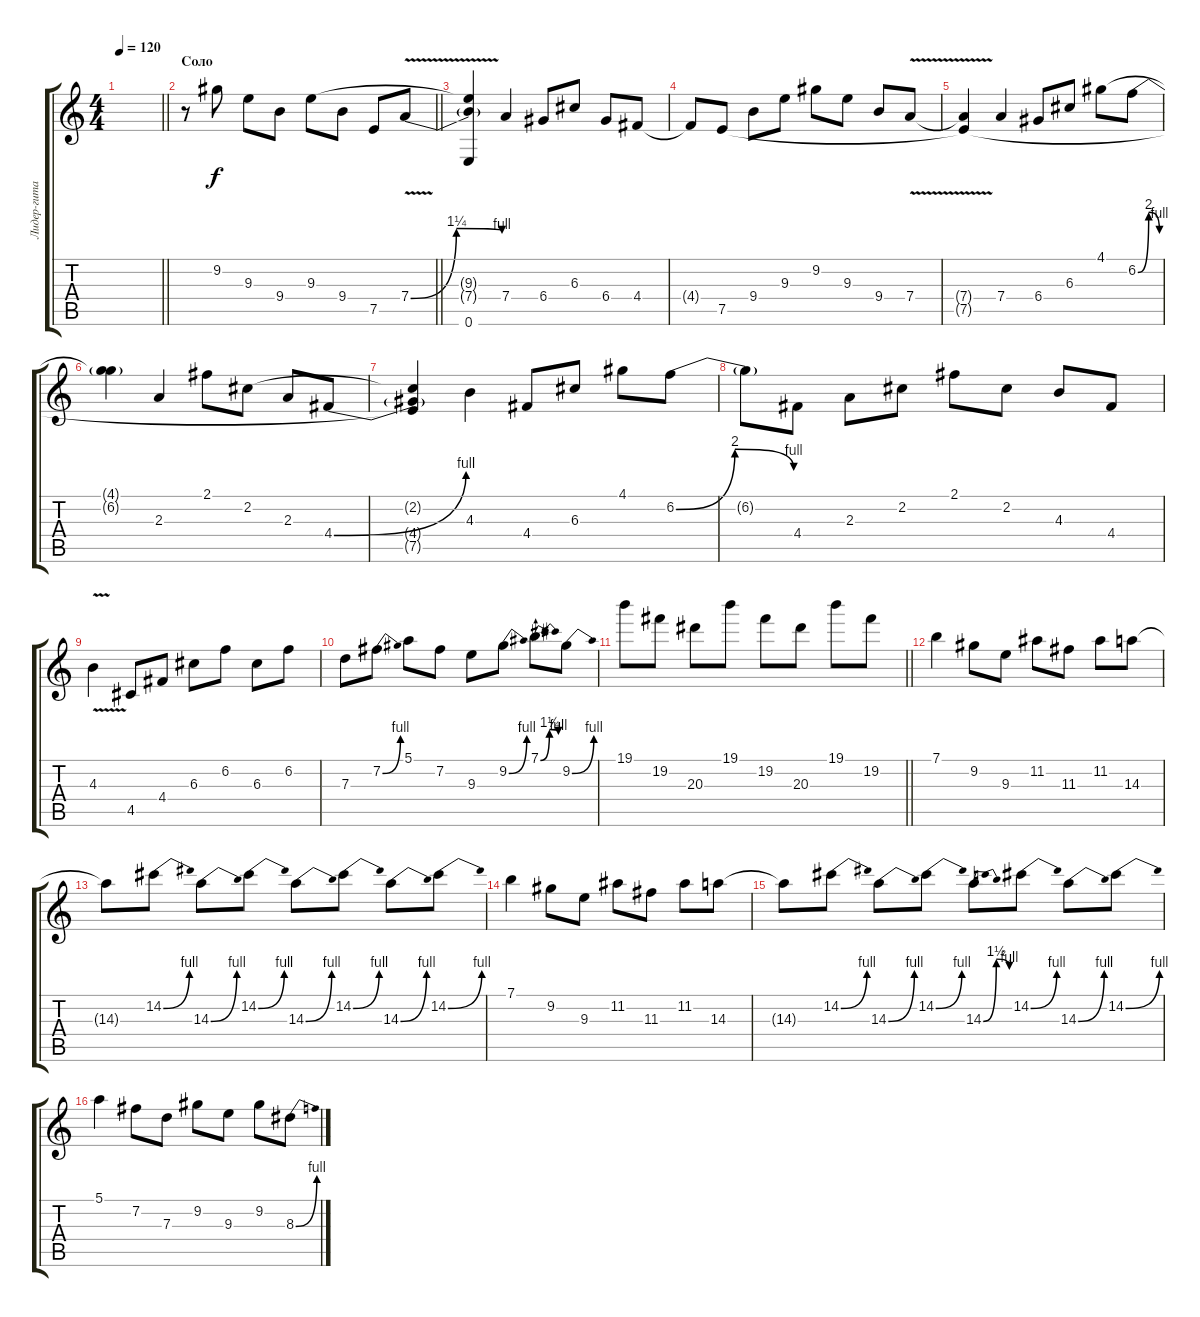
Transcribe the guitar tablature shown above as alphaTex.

\track ("Лидер-гитара 2" "Лидер-гита") {instrument overdrivenguitar}
\staff {score tabs}
\tuning (E4 B3 G3 D3 A2 E2) {hide}
\ts (4 4)
\tempo 120
\clef g2
\barLineRight lightlight
\ks c
|
\section ("" "Соло")
\barLineRight lightlight
r.8 9.2.8 9.3.8 9.4.8 9.3.8 9.4.8 7.5.8 7.4{be (bendrelease 0 0 38 5 38 5 60 4) v}.8 |
(9.3{t} 7.4{t} 0.6).4 7.4.4 6.4.8 6.3.8 6.4.8 4.4.8 |
4.4{t}.8 7.5.8 9.4.8 9.3.8 9.2.8 9.3.8 9.4.8 7.4{v}.8 |
(7.4{t} 7.5{t}).4 7.4.4 6.4.8 6.3.8 4.1.8 6.2{be (bendrelease 0 0 40 8 40 8 60 4)}.8 |
(4.1{t} 6.2{t}).4 2.3.4 2.1.8 2.2.8 2.3.8 4.4{be (bend 0 0 60 4)}.8 |
(2.2{t} 4.4{t} 7.5{t}).4 4.3.4 4.4.8 6.3.8 4.1.8 6.2{be (bendrelease 0 0 40 8 40 8 60 4)}.8 |
6.2{t}.8 4.4.8 2.3.8 2.2.8 2.1.8 2.2.8 4.3.8 4.4.8 |
4.3{v}.4 4.5.8 4.4.8 6.3.8 6.2.8 6.3.8 6.2.8 |
7.3.8 7.2{be (bend 0 0 60 4)}.8 5.1.8 7.2.8 9.3.8 9.2{be (bend 0 0 60 4)}.8 7.1{be (bendrelease 0 0 32 5 32 5 60 4)}.8 9.2{be (bend 0 0 60 4)}.8 |
\barLineRight lightlight
19.1.8 19.2.8 20.3.8 19.1.8 19.2.8 20.3.8 19.1.8 19.2.8 |
7.1.4 9.2.8 9.3.8 11.2.8 11.3.8 11.2.8 14.3.8 |
14.3{t}.8 14.2{be (bend 0 0 60 4)}.8 14.3{be (bend 0 0 60 4)}.8 14.2{be (bend 0 0 60 4)}.8 14.3{be (bend 0 0 60 4)}.8 14.2{be (bend 0 0 60 4)}.8 14.3{be (bend 0 0 60 4)}.8 14.2{be (bend 0 0 60 4)}.8 |
7.1.4 9.2.8 9.3.8 11.2.8 11.3.8 11.2.8 14.3.8 |
14.3{t}.8 14.2{be (bend 0 0 60 4)}.8 14.3{be (bend 0 0 60 4)}.8 14.2{be (bend 0 0 60 4)}.8 14.3{be (bendrelease 0 0 37 6 37 6 60 4)}.8 14.2{be (bend 0 0 60 4)}.8 14.3{be (bend 0 0 60 4)}.8 14.2{be (bend 0 0 60 4)}.8 |
5.1.4 7.2.8 7.3.8 9.2.8 9.3.8 9.2.8 8.3{be (bend 0 0 60 4)}.8
